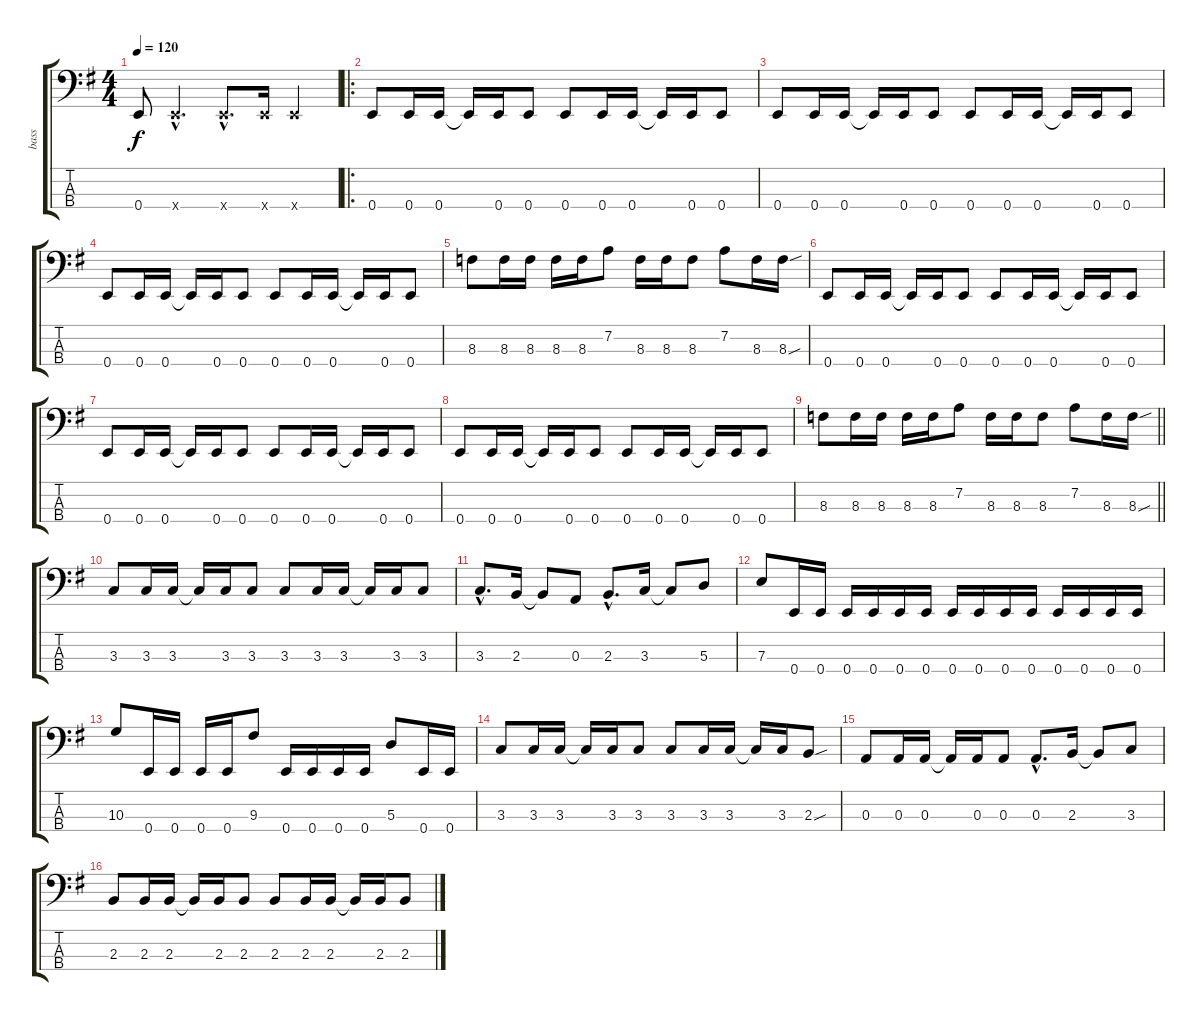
\track ("bass" "bass") {instrument acousticguitarnylon}
\staff {score tabs}
\tuning (G2 D2 A1 E1) {hide}
\ts (4 4)
\tempo 120
\clef f4
\ks eminor
0.4.8{dy f} 0.4{hac x}.4{d} 0.4{hac x}.8{d} 0.4{x}.16 0.4{x}.4 |
\ro
0.4.8 0.4.16 0.4.16 0.4{t}.16 0.4.16 0.4.8 0.4.8 0.4.16 0.4.16 0.4{t}.16 0.4.16 0.4.8 |
0.4.8 0.4.16 0.4.16 0.4{t}.16 0.4.16 0.4.8 0.4.8 0.4.16 0.4.16 0.4{t}.16 0.4.16 0.4.8 |
0.4.8 0.4.16 0.4.16 0.4{t}.16 0.4.16 0.4.8 0.4.8 0.4.16 0.4.16 0.4{t}.16 0.4.16 0.4.8 |
8.3.8 8.3.16 8.3.16 8.3.16 8.3.16 7.2.8 8.3.16 8.3.16 8.3.8 7.2.8 8.3.16 8.3{sou}.16 |
0.4.8 0.4.16 0.4.16 0.4{t}.16 0.4.16 0.4.8 0.4.8 0.4.16 0.4.16 0.4{t}.16 0.4.16 0.4.8 |
0.4.8 0.4.16 0.4.16 0.4{t}.16 0.4.16 0.4.8 0.4.8 0.4.16 0.4.16 0.4{t}.16 0.4.16 0.4.8 |
0.4.8 0.4.16 0.4.16 0.4{t}.16 0.4.16 0.4.8 0.4.8 0.4.16 0.4.16 0.4{t}.16 0.4.16 0.4.8 |
\barLineRight lightlight
8.3.8 8.3.16 8.3.16 8.3.16 8.3.16 7.2.8 8.3.16 8.3.16 8.3.8 7.2.8 8.3.16 8.3{sou}.16 |
3.3.8 3.3.16 3.3.16 3.3{t}.16 3.3.16 3.3.8 3.3.8 3.3.16 3.3.16 3.3{t}.16 3.3.16 3.3.8 |
3.3{hac}.8{d} 2.3.16 2.3{t}.8 0.3.8 2.3{hac}.8{d} 3.3.16 3.3{t}.8 5.3.8 |
7.3.8 0.4.16 0.4.16 0.4.16 0.4.16 0.4.16 0.4.16 0.4.16 0.4.16 0.4.16 0.4.16 0.4.16 0.4.16 0.4.16 0.4.16 |
10.3.8 0.4.16 0.4.16 0.4.16 0.4.16 9.3.8 0.4.16 0.4.16 0.4.16 0.4.16 5.3.8 0.4.16 0.4.16 |
3.3.8 3.3.16 3.3.16 3.3{t}.16 3.3.16 3.3.8 3.3.8 3.3.16 3.3.16 3.3{t}.16 3.3.16 2.3{sou}.8 |
0.3.8 0.3.16 0.3.16 0.3{t}.16 0.3.16 0.3.8 0.3{hac}.8{d} 2.3.16 2.3{t}.8 3.3.8 |
2.3.8 2.3.16 2.3.16 2.3{t}.16 2.3.16 2.3.8 2.3.8 2.3.16 2.3.16 2.3{t}.16 2.3.16 2.3.8
